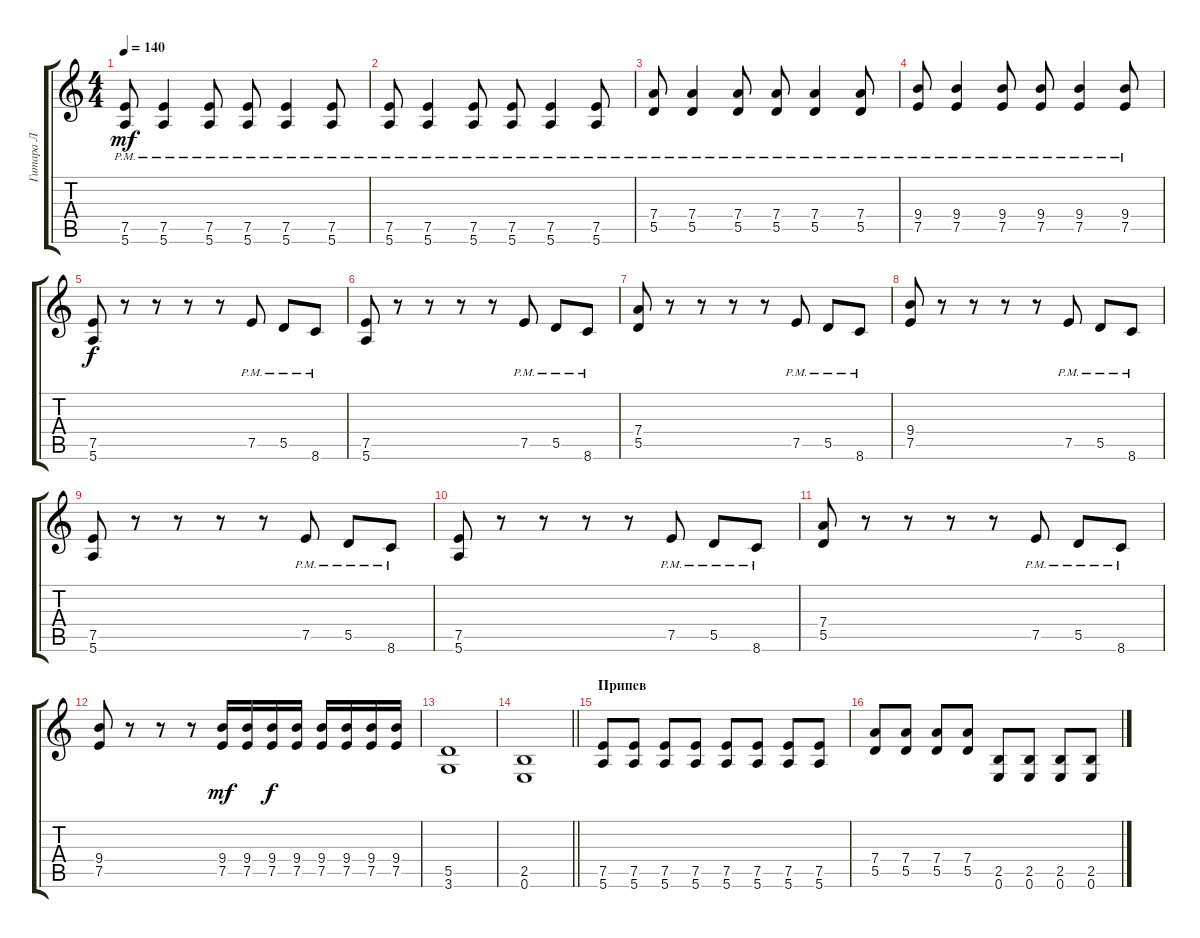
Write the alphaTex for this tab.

\track ("Гитара Л" "Гитара Л") {instrument distortionguitar}
\staff {score tabs}
\tuning (E4 B3 G3 D3 A2 E2) {hide}
\ts (4 4)
\tempo 140
\clef g2
\ks c
(7.5{pm} 5.6{pm}).8{dy mf} (7.5{pm} 5.6{pm}).4 (7.5{pm} 5.6{pm}).8 (7.5{pm} 5.6{pm}).8 (7.5{pm} 5.6{pm}).4 (7.5{pm} 5.6{pm}).8 |
(7.5{pm} 5.6{pm}).8 (7.5{pm} 5.6{pm}).4 (7.5{pm} 5.6{pm}).8 (7.5{pm} 5.6{pm}).8 (7.5{pm} 5.6{pm}).4 (7.5{pm} 5.6{pm}).8 |
(7.4{pm} 5.5{pm}).8 (7.4{pm} 5.5{pm}).4 (7.4{pm} 5.5{pm}).8 (7.4{pm} 5.5{pm}).8 (7.4{pm} 5.5{pm}).4 (7.4{pm} 5.5{pm}).8 |
(9.4{pm} 7.5{pm}).8 (9.4{pm} 7.5{pm}).4 (9.4{pm} 7.5{pm}).8 (9.4{pm} 7.5{pm}).8 (9.4{pm} 7.5{pm}).4 (9.4{pm} 7.5{pm}).8 |
(7.5 5.6).8{dy f volume 13} r.8 r.8 r.8 r.8 7.5{pm}.8 5.5{pm}.8 8.6{pm}.8 |
(7.5 5.6).8 r.8 r.8 r.8 r.8 7.5{pm}.8 5.5{pm}.8 8.6{pm}.8 |
(7.4 5.5).8 r.8 r.8 r.8 r.8 7.5{pm}.8 5.5{pm}.8 8.6{pm}.8 |
(9.4 7.5).8 r.8 r.8 r.8 r.8 7.5{pm}.8 5.5{pm}.8 8.6{pm}.8 |
(7.5 5.6).8 r.8 r.8 r.8 r.8 7.5{pm}.8 5.5{pm}.8 8.6{pm}.8 |
(7.5 5.6).8 r.8 r.8 r.8 r.8 7.5{pm}.8 5.5{pm}.8 8.6{pm}.8 |
(7.4 5.5).8 r.8 r.8 r.8 r.8 7.5{pm}.8 5.5{pm}.8 8.6{pm}.8 |
(9.4 7.5).8 r.8 r.8 r.8 (9.4 7.5).16{dy mf} (9.4 7.5).16 (9.4 7.5).16{dy f} (9.4 7.5).16 (9.4 7.5).16 (9.4 7.5).16 (9.4 7.5).16 (9.4 7.5).16 |
(5.5 3.6).1 |
\barLineRight lightlight
(2.5 0.6).1 |
\section ("" "Припев")
(7.5 5.6).8 (7.5 5.6).8 (7.5 5.6).8 (7.5 5.6).8 (7.5 5.6).8 (7.5 5.6).8 (7.5 5.6).8 (7.5 5.6).8 |
(7.4 5.5).8 (7.4 5.5).8 (7.4 5.5).8 (7.4 5.5).8 (2.5 0.6).8 (2.5 0.6).8 (2.5 0.6).8 (2.5 0.6).8
